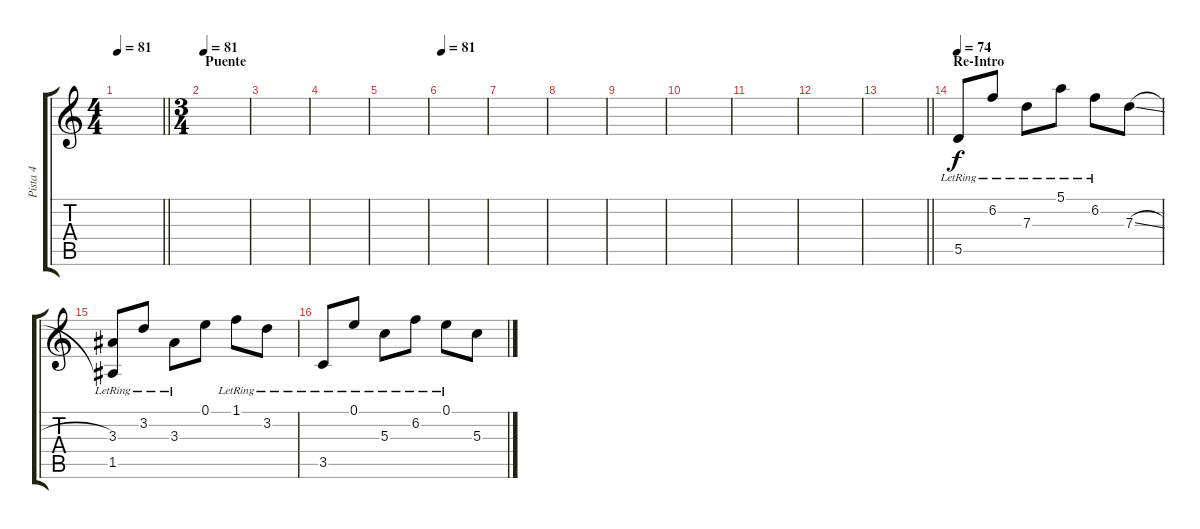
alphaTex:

\track ("Pista 4" "Pista 4") {instrument electricguitarjazz}
\staff {score tabs}
\tuning (E4 B3 G3 D3 A2 D2) {hide}
\ts (4 4)
\tempo 81
\clef g2
\barLineRight lightlight
\ks c
|
\ts (3 4)
\section ("" "Puente")
\tempo 81
|
|
|
|
\tempo 81
|
|
|
|
|
|
|
\barLineRight lightlight
|
\section ("" "Re-Intro")
\tempo 74
5.5{lr}.8{instrument electricguitarjazz} 6.2{lr}.8 7.3{lr}.8 5.1{lr}.8 6.2{lr}.8 7.3{sl}.8 |
(3.3{lr} 1.5{lr}).8 3.2{lr}.8 3.3{lr}.8 0.1.8 1.1{lr}.8 3.2{lr}.8 |
3.5{lr}.8 0.1{lr}.8 5.3{lr}.8 6.2{lr}.8 0.1{lr}.8 5.3.8
